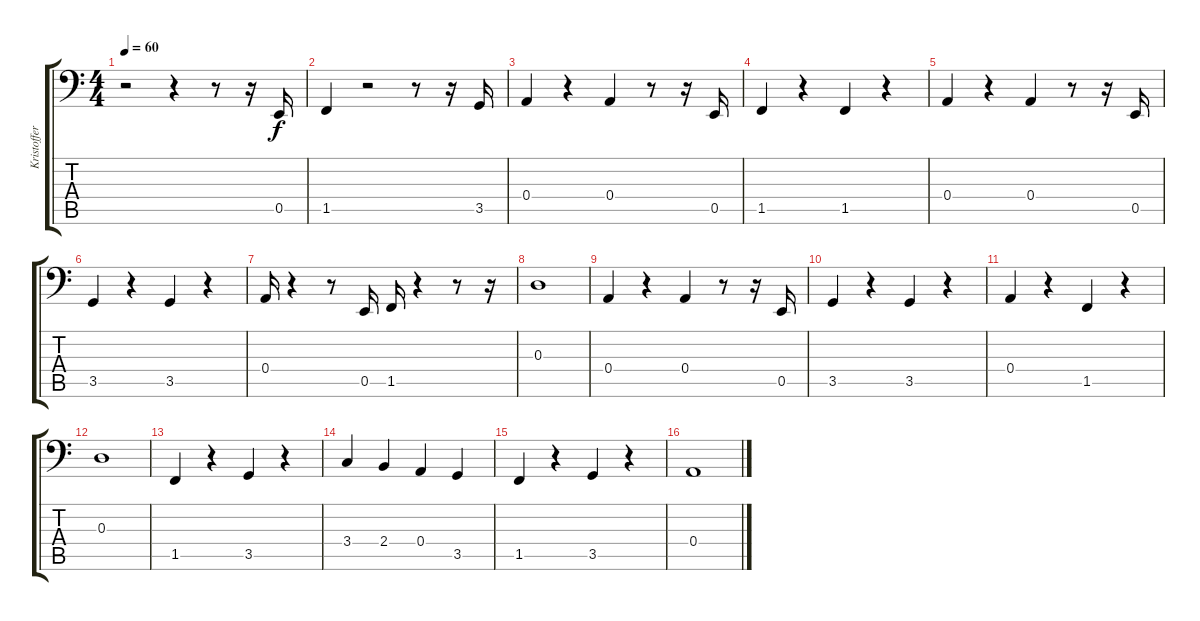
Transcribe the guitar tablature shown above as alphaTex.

\track ("Kristoffer Gildenlow" "Kristoffer") {instrument electricbassfinger}
\staff {score tabs}
\tuning (C3 G2 D2 A1 E1 B0) {hide}
\ts (4 4)
\tempo 60
\clef f4
\ks c
r.2{dy f instrument electricbassfinger} r.4 r.8 r.16 0.5.16 |
1.5.4 r.2 r.8 r.16 3.5.16 |
0.4.4 r.4 0.4.4 r.8 r.16 0.5.16 |
1.5.4 r.4 1.5.4 r.4 |
0.4.4 r.4 0.4.4 r.8 r.16 0.5.16 |
3.5.4 r.4 3.5.4 r.4 |
0.4.16 r.4 r.8 0.5.16 1.5.16 r.4 r.8 r.16 |
0.3.1 |
0.4.4 r.4 0.4.4 r.8 r.16 0.5.16 |
3.5.4 r.4 3.5.4 r.4 |
0.4.4 r.4 1.5.4 r.4 |
0.3.1 |
1.5.4 r.4 3.5.4 r.4 |
3.4.4 2.4.4 0.4.4 3.5.4 |
1.5.4 r.4 3.5.4 r.4 |
0.4.1
